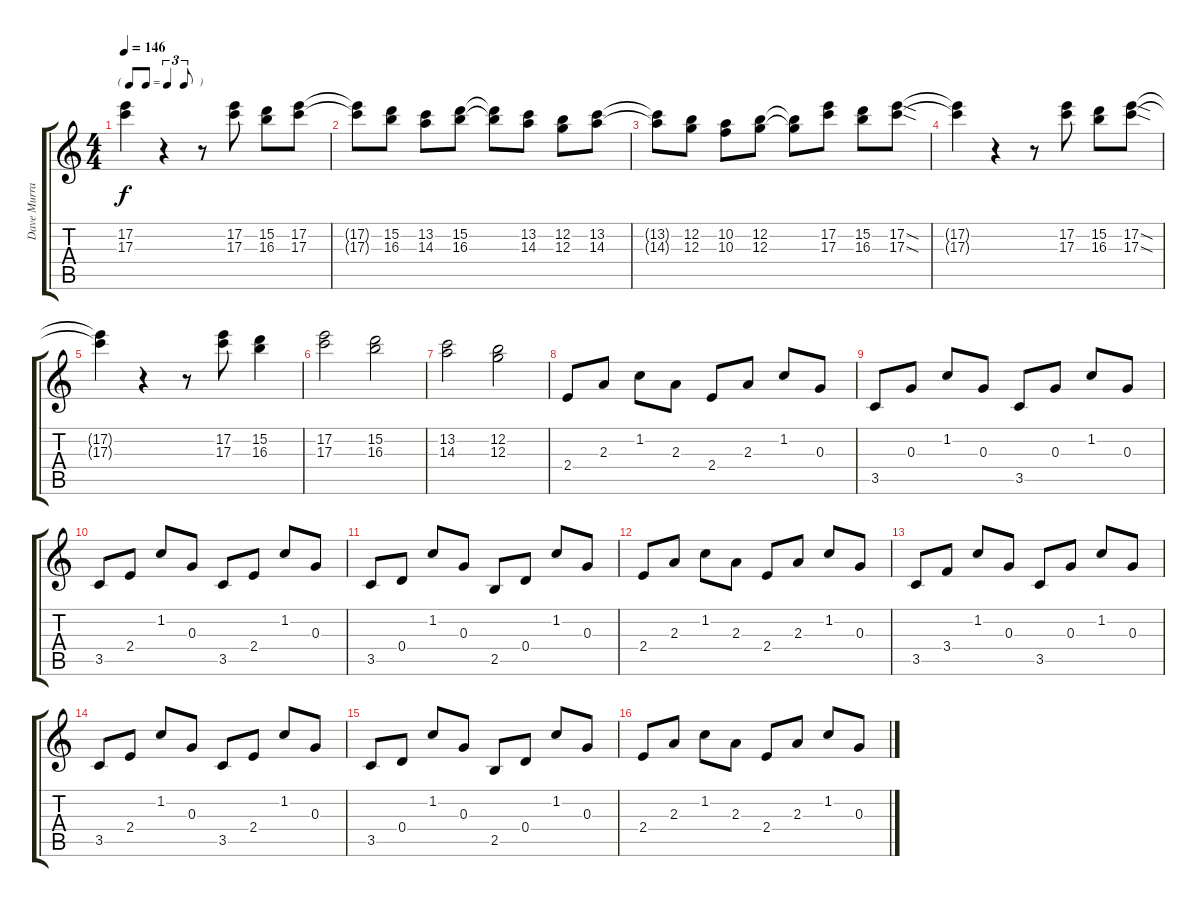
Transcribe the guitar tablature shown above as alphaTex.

\track ("Dave Murray" "Dave Murra") {instrument overdrivenguitar}
\staff {score tabs}
\tuning (E4 B3 G3 D3 A2 E2) {hide}
\ts (4 4)
\tf triplet8th
\tempo 146
\clef g2
\ks c
(17.2{t} 17.3{t}).4{dy f} r.4 r.8 (17.2 17.3).8 (15.2 16.3).8 (17.2 17.3).8 |
(17.2{t} 17.3{t}).8 (15.2 16.3).8 (13.2 14.3).8 (15.2 16.3).8 (15.2{t} 16.3{t}).8 (13.2 14.3).8 (12.2 12.3).8 (13.2 14.3).8 |
(13.2{t} 14.3{t}).8 (12.2 12.3).8 (10.2 10.3).8 (12.2 12.3).8 (12.2{t} 12.3{t}).8 (17.2 17.3).8 (15.2 16.3).8 (17.2{sod} 17.3{sod}).8 |
(17.2{t} 17.3{t}).4 r.4 r.8 (17.2 17.3).8 (15.2 16.3).8 (17.2{sod} 17.3{sod}).8 |
(17.2{t} 17.3{t}).4 r.4 r.8 (17.2 17.3).8 (15.2 16.3).4 |
(17.2 17.3).2 (15.2 16.3).2 |
(13.2 14.3).2 (12.2 12.3).2 |
2.4.8{volume 10 instrument electricguitarclean} 2.3.8 1.2.8 2.3.8 2.4.8 2.3.8 1.2.8 0.3.8 |
3.5.8 0.3.8 1.2.8 0.3.8 3.5.8 0.3.8 1.2.8 0.3.8 |
3.5.8 2.4.8 1.2.8 0.3.8 3.5.8 2.4.8 1.2.8 0.3.8 |
3.5.8 0.4.8 1.2.8 0.3.8 2.5.8 0.4.8 1.2.8 0.3.8 |
2.4.8 2.3.8 1.2.8 2.3.8 2.4.8 2.3.8 1.2.8 0.3.8 |
3.5.8 3.4.8 1.2.8 0.3.8 3.5.8 0.3.8 1.2.8 0.3.8 |
3.5.8 2.4.8 1.2.8 0.3.8 3.5.8 2.4.8 1.2.8 0.3.8 |
3.5.8 0.4.8 1.2.8 0.3.8 2.5.8 0.4.8 1.2.8 0.3.8 |
2.4.8 2.3.8 1.2.8 2.3.8 2.4.8 2.3.8 1.2.8 0.3.8
